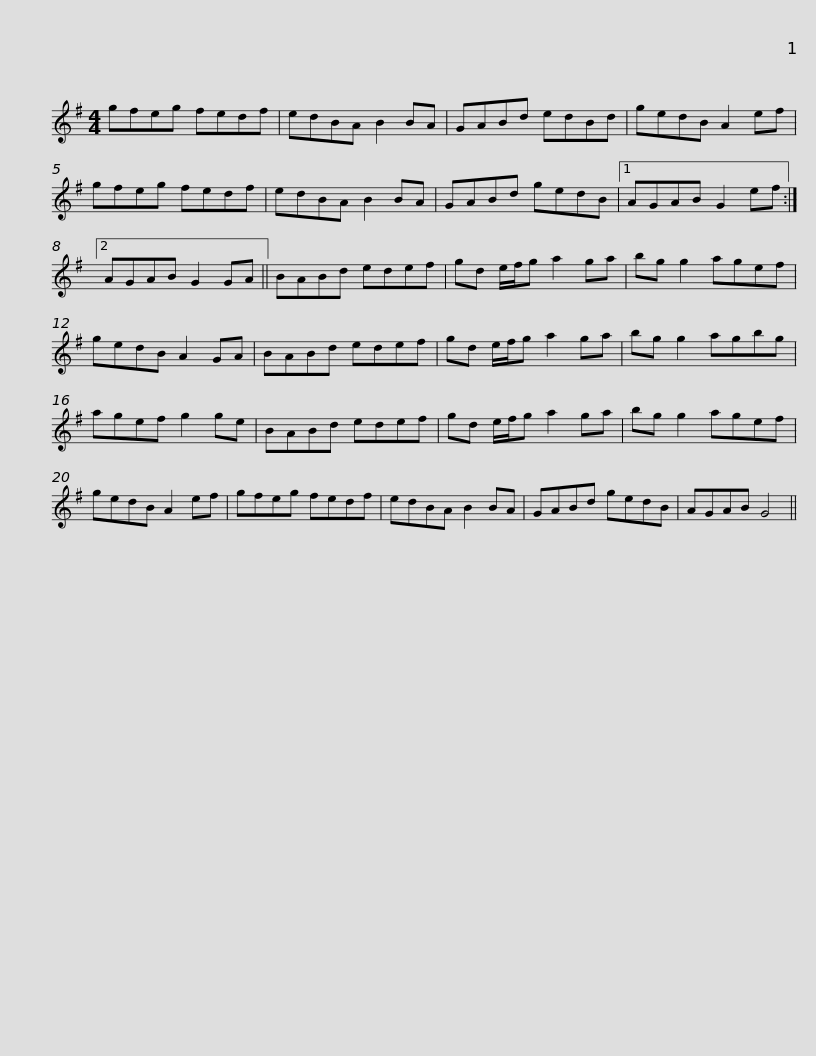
X:1
L:1/8
M:4/4
I:linebreak $
K:G
V:1 treble
V:1
 gfeg fedf | edBA B2 BA | GABd edBd | gedB A2 ef |$ gfeg fedf | %5
 edBA B2 BA | GABd gedB |1 AGAB G2 ef :|2 AGAB G2 GA ||$ BABd edef | %10
 gd e/f/g a2 ga | bg g2 agef | gedB A2 GA |$ BABd edef | gd e/f/g a2 ga | %15
 bg g2 agbg | agef g2 ge |$ BABd edef | gd e/f/g a2 ga | bg g2 agef | %20
 gedB A2 ef |$ gfeg fedf | edBA B2 BA | GABd gedB | AGAB G4 || %25
